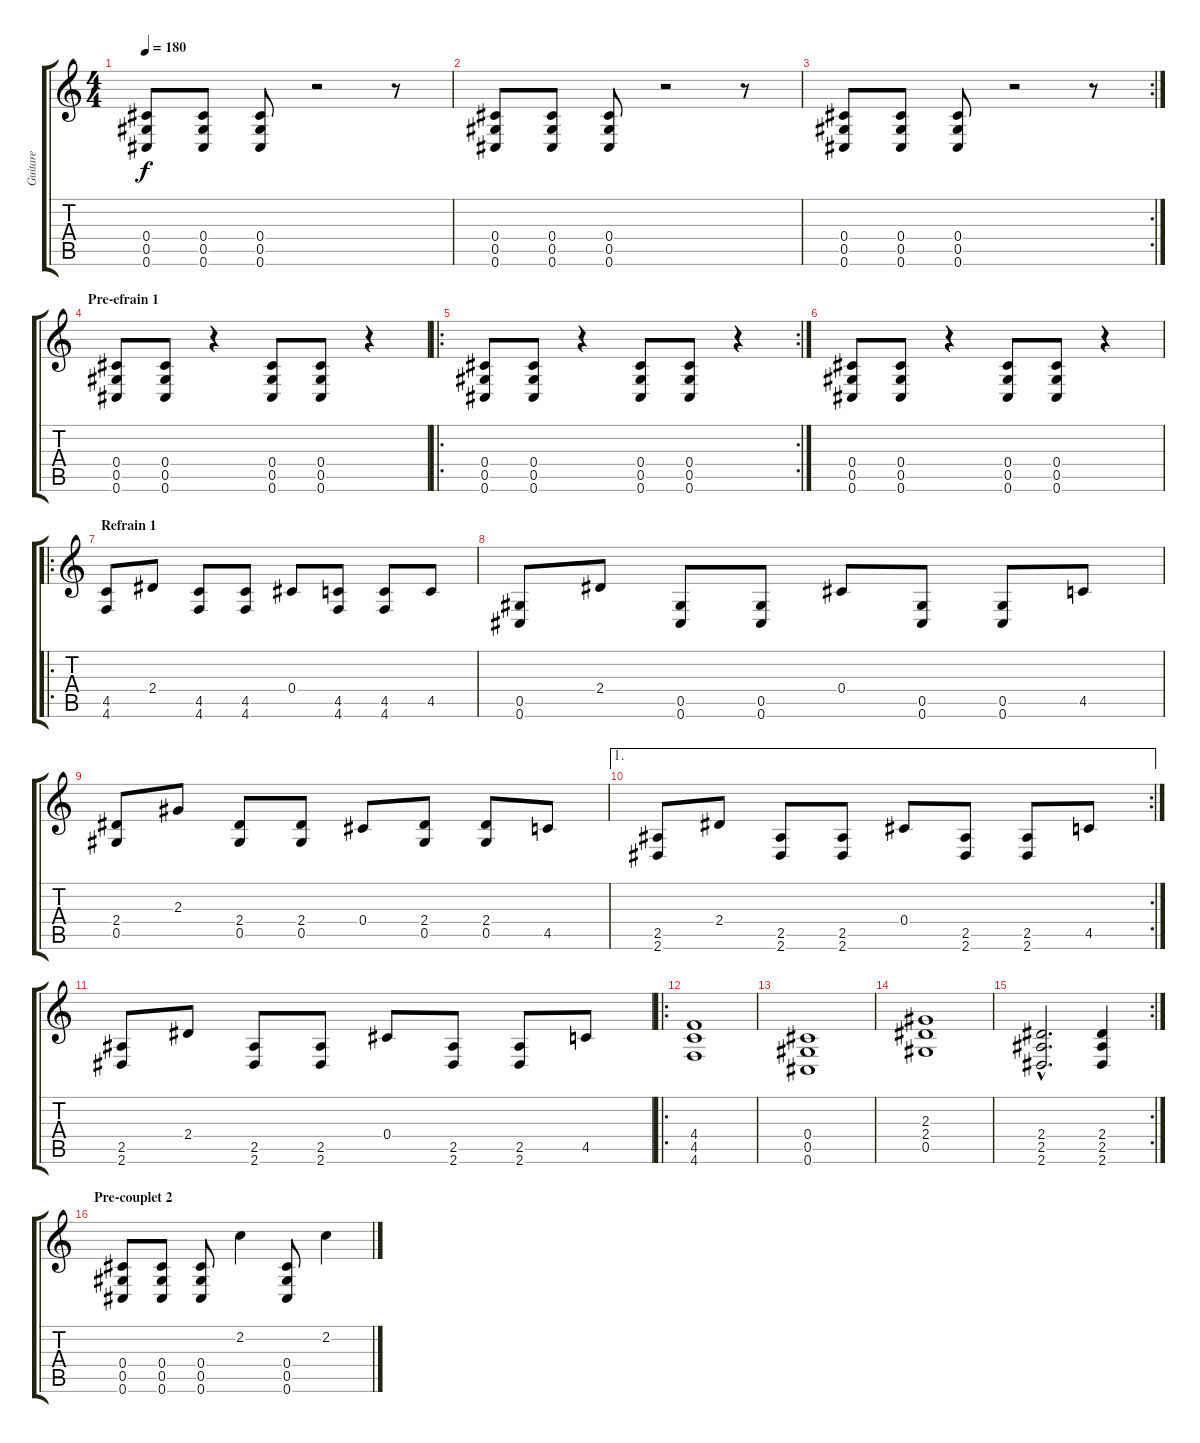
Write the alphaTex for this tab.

\track ("Guitare" "Guitare") {instrument overdrivenguitar}
\staff {score tabs}
\tuning (Eb4 Bb3 Gb3 Db3 Ab2 Db2) {hide}
\ts (4 4)
\tempo 180
\clef g2
\ks c
(0.4 0.5 0.6).8{dy f instrument overdrivenguitar} (0.4 0.5 0.6).8 (0.4 0.5 0.6).8 r.2 r.8 |
(0.4 0.5 0.6).8{instrument overdrivenguitar} (0.4 0.5 0.6).8 (0.4 0.5 0.6).8 r.2 r.8 |
\rc 2
(0.4 0.5 0.6).8{instrument overdrivenguitar} (0.4 0.5 0.6).8 (0.4 0.5 0.6).8 r.2 r.8 |
\section ("" "Pre-efrain 1")
(0.4 0.5 0.6).8{instrument overdrivenguitar} (0.4 0.5 0.6).8 r.4 (0.4 0.5 0.6).8 (0.4 0.5 0.6).8 r.4 |
\ro
\rc 2
(0.4 0.5 0.6).8{instrument overdrivenguitar} (0.4 0.5 0.6).8 r.4 (0.4 0.5 0.6).8 (0.4 0.5 0.6).8 r.4 |
(0.4 0.5 0.6).8{instrument overdrivenguitar} (0.4 0.5 0.6).8 r.4 (0.4 0.5 0.6).8 (0.4 0.5 0.6).8 r.4 |
\ro
\section ("" "Refrain 1")
(4.5 4.6).8{balance 8 instrument overdrivenguitar} 2.4.8 (4.5 4.6).8 (4.5 4.6).8 0.4.8 (4.5 4.6).8 (4.5 4.6).8 4.5.8 |
(0.5 0.6).8{balance 8 instrument overdrivenguitar} 2.4.8 (0.5 0.6).8 (0.5 0.6).8 0.4.8 (0.5 0.6).8 (0.5 0.6).8 4.5.8 |
(2.4 0.5).8{balance 8 instrument overdrivenguitar} 2.3.8 (2.4 0.5).8 (2.4 0.5).8 0.4.8 (2.4 0.5).8 (2.4 0.5).8 4.5.8 |
\ae 1
\rc 2
(2.5 2.6).8{balance 8 instrument overdrivenguitar} 2.4.8 (2.5 2.6).8 (2.5 2.6).8 0.4.8 (2.5 2.6).8 (2.5 2.6).8 4.5.8 |
(2.5 2.6).8{balance 8 instrument overdrivenguitar} 2.4.8 (2.5 2.6).8 (2.5 2.6).8 0.4.8 (2.5 2.6).8 (2.5 2.6).8 4.5.8 |
\ro
(4.4 4.5 4.6).1{instrument overdrivenguitar} |
(0.4 0.5 0.6).1 |
(2.3 2.4 0.5).1 |
\rc 2
(2.4{hac} 2.5{hac} 2.6{hac}).2{d} (2.4 2.5 2.6).4 |
\section ("" "Pre-couplet 2")
(0.4 0.5 0.6).8{instrument overdrivenguitar} (0.4 0.5 0.6).8 (0.4 0.5 0.6).8 2.2.4 (0.4 0.5 0.6).8 2.2.4
